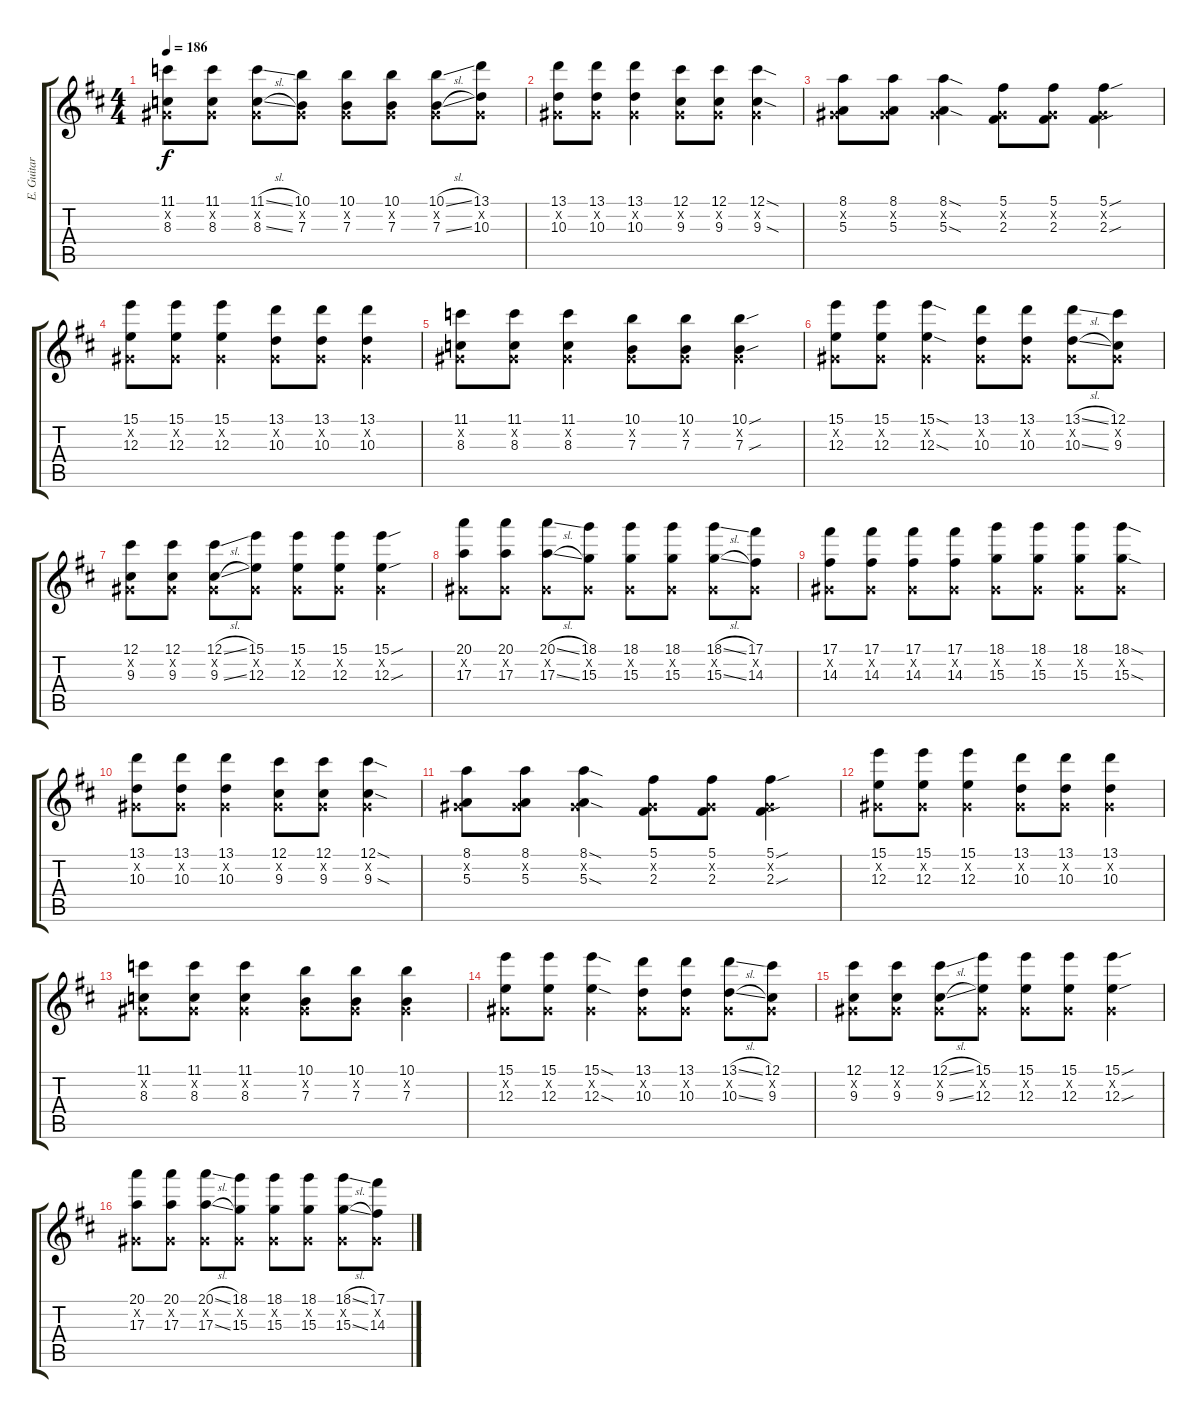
\track ("E. Guitar III" "E. Guitar ") {instrument overdrivenguitar}
\staff {score tabs}
\tuning (Db4 Ab3 E3 B2 Gb2 B1) {hide}
\ts (4 4)
\tempo 186
\clef g2
\ks d
(11.1 0.2{x} 8.3).8{dy f} (11.1 0.2{x} 8.3).8 (11.1{sl} 0.2{x} 8.3{sl}).8 (10.1 0.2{x} 7.3).8 (10.1 0.2{x} 7.3).8 (10.1 0.2{x} 7.3).8 (10.1{sl} 0.2{x} 7.3{sl}).8 (13.1 0.2{x} 10.3).8 |
(13.1 0.2{x} 10.3).8 (13.1 0.2{x} 10.3).8 (13.1 0.2{x} 10.3).4 (12.1 0.2{x} 9.3).8 (12.1 0.2{x} 9.3).8 (12.1{sod} 0.2{x} 9.3{sod}).4 |
(8.1 0.2{x} 5.3).8 (8.1 0.2{x} 5.3).8 (8.1{sod} 0.2{x} 5.3{sod}).4 (5.1 0.2{x} 2.3).8 (5.1 0.2{x} 2.3).8 (5.1{sou} 0.2{x} 2.3{sou}).4 |
(15.1 0.2{x} 12.3).8 (15.1 0.2{x} 12.3).8 (15.1 0.2{x} 12.3).4 (13.1 0.2{x} 10.3).8 (13.1 0.2{x} 10.3).8 (13.1 0.2{x} 10.3).4 |
(11.1 0.2{x} 8.3).8 (11.1 0.2{x} 8.3).8 (11.1 0.2{x} 8.3).4 (10.1 0.2{x} 7.3).8 (10.1 0.2{x} 7.3).8 (10.1{sou} 0.2{x} 7.3{sou}).4 |
(15.1 0.2{x} 12.3).8 (15.1 0.2{x} 12.3).8 (15.1{sod} 0.2{x} 12.3{sod}).4 (13.1 0.2{x} 10.3).8 (13.1 0.2{x} 10.3).8 (13.1{sl} 0.2{x} 10.3{sl}).8 (12.1 0.2{x} 9.3).8 |
(12.1 0.2{x} 9.3).8 (12.1 0.2{x} 9.3).8 (12.1{sl} 0.2{x} 9.3{sl}).8 (15.1 0.2{x} 12.3).8 (15.1 0.2{x} 12.3).8 (15.1 0.2{x} 12.3).8 (15.1{sou} 0.2{x} 12.3{sou}).4 |
(20.1 0.2{x} 17.3).8 (20.1 0.2{x} 17.3).8 (20.1{sl} 0.2{x} 17.3{sl}).8 (18.1 0.2{x} 15.3).8 (18.1 0.2{x} 15.3).8 (18.1 0.2{x} 15.3).8 (18.1{sl} 0.2{x} 15.3{sl}).8 (17.1 0.2{x} 14.3).8 |
(17.1 0.2{x} 14.3).8 (17.1 0.2{x} 14.3).8 (17.1 0.2{x} 14.3).8 (17.1 0.2{x} 14.3).8 (18.1 0.2{x} 15.3).8 (18.1 0.2{x} 15.3).8 (18.1 0.2{x} 15.3).8 (18.1{sod} 0.2{x} 15.3{sod}).8 |
(13.1 0.2{x} 10.3).8 (13.1 0.2{x} 10.3).8 (13.1 0.2{x} 10.3).4 (12.1 0.2{x} 9.3).8 (12.1 0.2{x} 9.3).8 (12.1{sod} 0.2{x} 9.3{sod}).4 |
(8.1 0.2{x} 5.3).8 (8.1 0.2{x} 5.3).8 (8.1{sod} 0.2{x} 5.3{sod}).4 (5.1 0.2{x} 2.3).8 (5.1 0.2{x} 2.3).8 (5.1{sou} 0.2{x} 2.3{sou}).4 |
(15.1 0.2{x} 12.3).8 (15.1 0.2{x} 12.3).8 (15.1 0.2{x} 12.3).4 (13.1 0.2{x} 10.3).8 (13.1 0.2{x} 10.3).8 (13.1 0.2{x} 10.3).4 |
(11.1 0.2{x} 8.3).8 (11.1 0.2{x} 8.3).8 (11.1 0.2{x} 8.3).4 (10.1 0.2{x} 7.3).8 (10.1 0.2{x} 7.3).8 (10.1 0.2{x} 7.3).4 |
(15.1 0.2{x} 12.3).8 (15.1 0.2{x} 12.3).8 (15.1{sod} 0.2{x} 12.3{sod}).4 (13.1 0.2{x} 10.3).8 (13.1 0.2{x} 10.3).8 (13.1{sl} 0.2{x} 10.3{sl}).8 (12.1 0.2{x} 9.3).8 |
(12.1 0.2{x} 9.3).8 (12.1 0.2{x} 9.3).8 (12.1{sl} 0.2{x} 9.3{sl}).8 (15.1 0.2{x} 12.3).8 (15.1 0.2{x} 12.3).8 (15.1 0.2{x} 12.3).8 (15.1{sou} 0.2{x} 12.3{sou}).4 |
(20.1 0.2{x} 17.3).8 (20.1 0.2{x} 17.3).8 (20.1{sl} 0.2{x} 17.3{sl}).8 (18.1 0.2{x} 15.3).8 (18.1 0.2{x} 15.3).8 (18.1 0.2{x} 15.3).8 (18.1{sl} 0.2{x} 15.3{sl}).8 (17.1 0.2{x} 14.3).8
